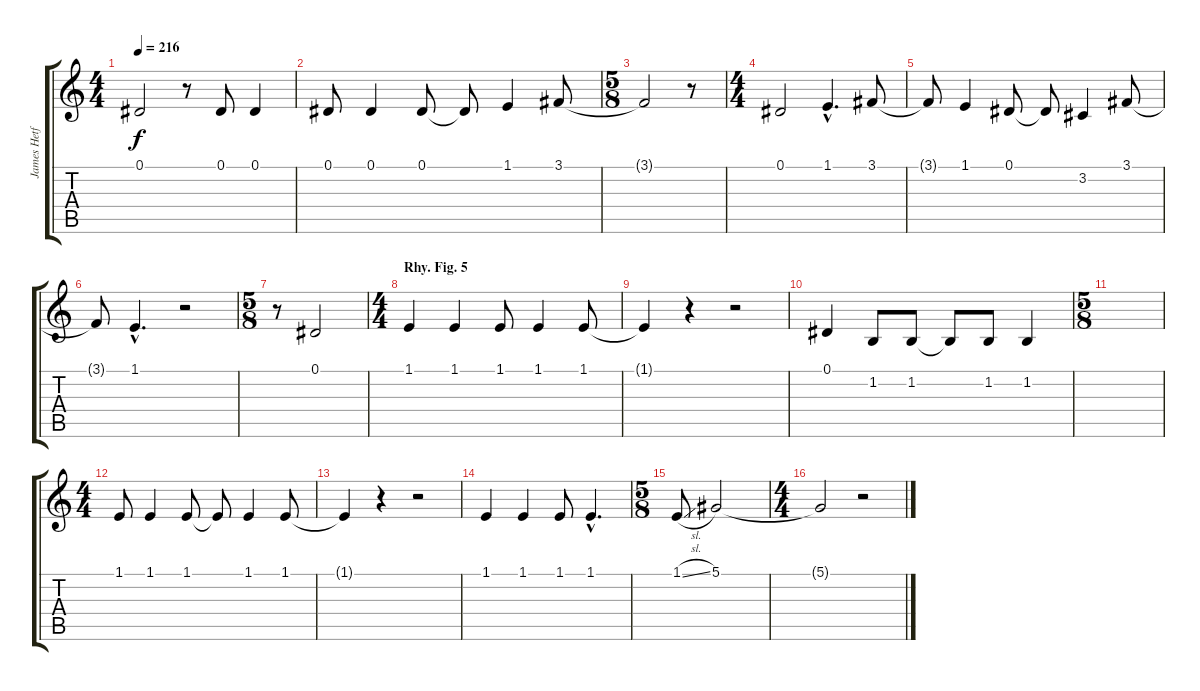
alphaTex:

\track ("James Hetfield (Voices)" "James Hetf") {instrument cello}
\staff {score tabs}
\tuning (Eb4 Bb3 Gb3 Db3 Ab2 Eb2) {hide}
\ts (4 4)
\tempo 216
\clef g2
\ks c
0.1.2{dy f} r.8 0.1.8 0.1.4 |
0.1.8 0.1.4 0.1.8 0.1{t}.8 1.1.4 3.1.8 |
\ts (5 8)
3.1{t}.2 r.8 |
\ts (4 4)
0.1.2 1.1{hac}.4{d} 3.1.8 |
3.1{t}.8 1.1.4 0.1.8 0.1{t}.8 3.2.4 3.1.8 |
3.1{t}.8 1.1{hac}.4{d} r.2 |
\ts (5 8)
r.8 0.1.2 |
\ts (4 4)
\section ("" "Rhy. Fig. 5")
1.1.4 1.1.4 1.1.8 1.1.4 1.1.8 |
1.1{t}.4 r.4 r.2 |
0.1.4 1.2.8 1.2.8 1.2{t}.8 1.2.8 1.2.4 |
\ts (5 8)
|
\ts (4 4)
1.1.8 1.1.4 1.1.8 1.1{t}.8 1.1.4 1.1.8 |
1.1{t}.4 r.4 r.2 |
1.1.4 1.1.4 1.1.8 1.1{hac}.4{d} |
\ts (5 8)
1.1{sl}.8 5.1.2 |
\ts (4 4)
5.1{t}.2 r.2
